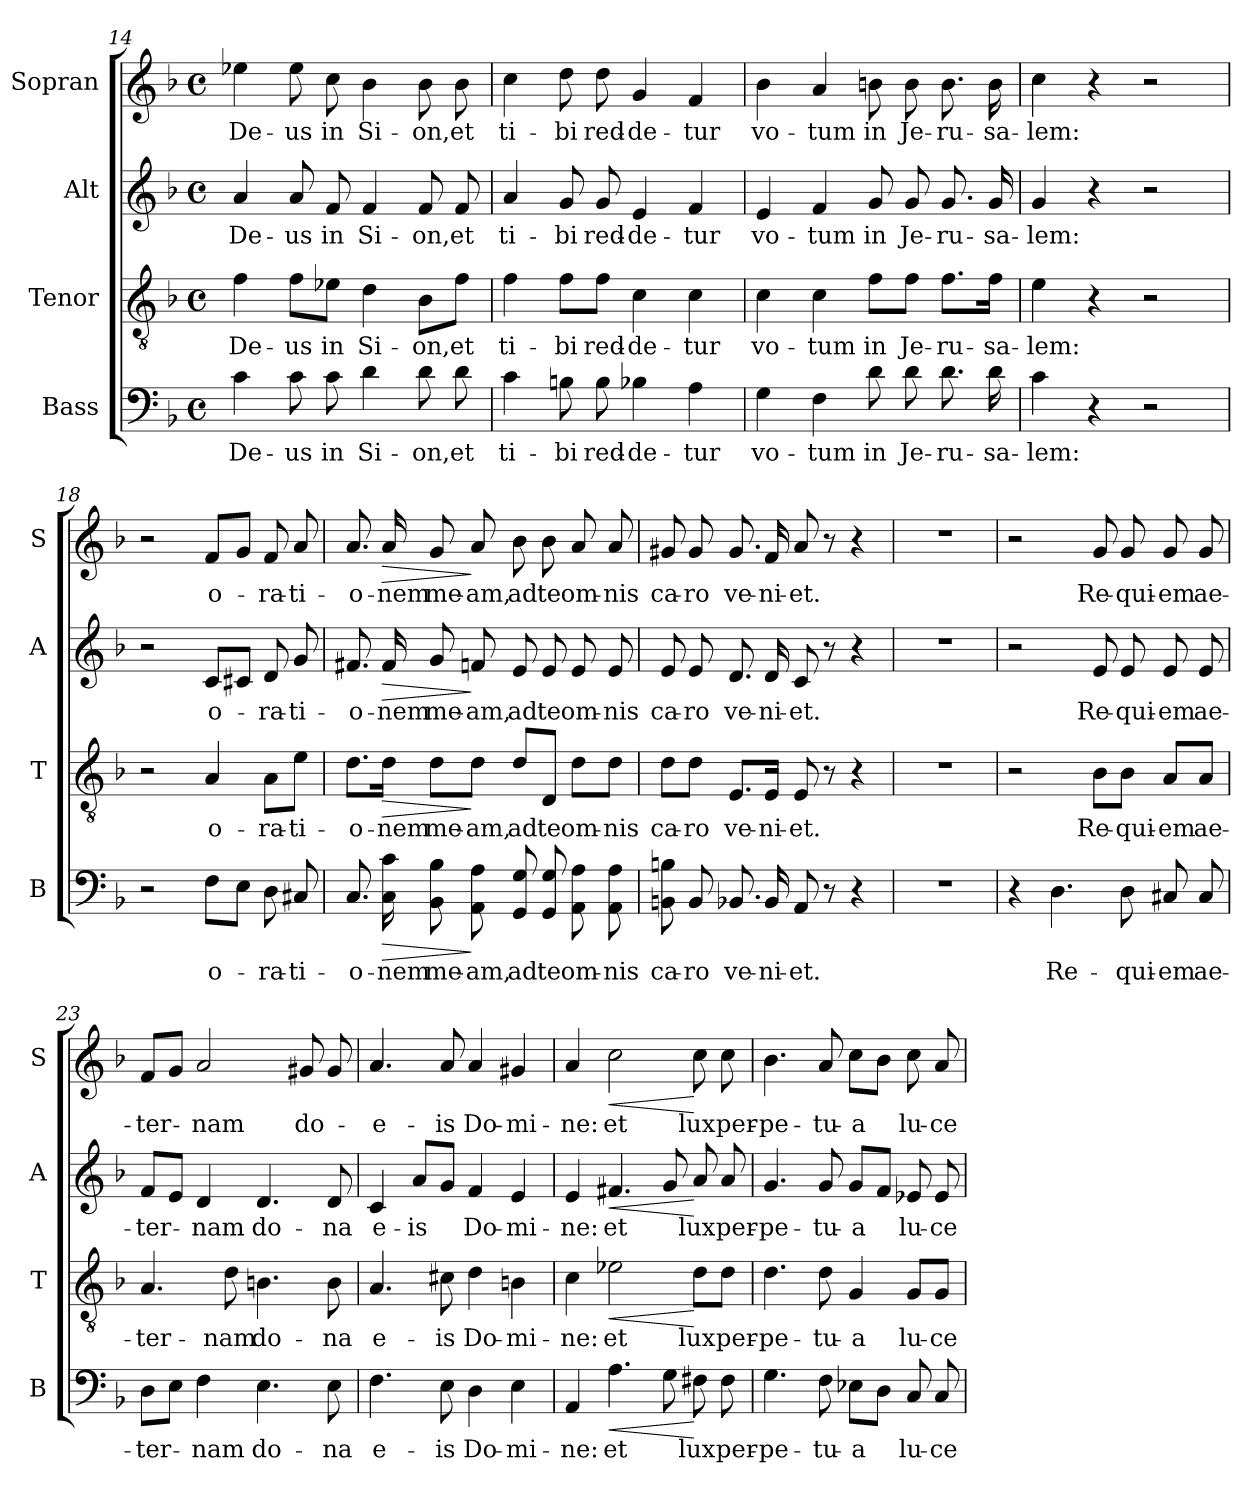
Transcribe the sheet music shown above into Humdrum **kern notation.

**kern	**text	**dynam	**kern	**text	**dynam	**kern	**text	**dynam	**kern	**text	**dynam
*part4	*part4	*part4	*part3	*part3	*part3	*part2	*part2	*part2	*part1	*part1	*part1
*staff4	*staff4	*staff4	*staff3	*staff3	*staff3	*staff2	*staff2	*staff2	*staff1	*staff1	*staff1
*I"Bass	*	*	*I"Tenor	*	*	*I"Alt	*	*	*I"Sopran	*	*
*I'B	*	*	*I'T	*	*	*I'A	*	*	*I'S	*	*
!!LO:LB:g=z
*clefF4	*	*	*clefGv2	*	*	*clefG2	*	*	*clefG2	*	*
*k[b-]	*	*	*k[b-]	*	*	*k[b-]	*	*	*k[b-]	*	*
*F:	*	*	*F:	*	*	*F:	*	*	*F:	*	*
*M4/4	*	*	*M4/4	*	*	*M4/4	*	*	*M4/4	*	*
*met(c)	*	*	*met(c)	*	*	*met(c)	*	*	*met(c)	*	*
=14	=14	=14	=14	=14	=14	=14	=14	=14	=14	=14	=14
!	!LO:LY:b	!	!	!LO:LY:b	!	!	!LO:LY:b	!	!	!LO:LY:b	!
4c\	De-	.	4f\	De-	.	4a/	De-	.	4ee-X\	De-	.
!	!LO:LY:b	!	!	!LO:LY:b	!	!	!LO:LY:b	!	!	!LO:LY:b	!
8c\	-us	.	8f\L	-us	.	8a/	-us	.	8ee-\	-us	.
!	!LO:LY:b	!	!	!LO:LY:b	!	!	!LO:LY:b	!	!	!LO:LY:b	!
8c\	in	.	8e-X\J	in	.	8f/	in	.	8cc\	in	.
!	!LO:LY:b	!	!	!LO:LY:b	!	!	!LO:LY:b	!	!	!LO:LY:b	!
4d\	Si-	.	4d\	Si-	.	4f/	Si-	.	4b-\	Si-	.
!	!LO:LY:b	!	!	!LO:LY:b	!	!	!LO:LY:b	!	!	!LO:LY:b	!
8d\	-on,	.	8B-\L	-on,	.	8f/	-on,	.	8b-\	-on,	.
!	!LO:LY:b	!	!	!LO:LY:b	!	!	!LO:LY:b	!	!	!LO:LY:b	!
8d\	et	.	8f\J	et	.	8f/	et	.	8b-\	et	.
=15	=15	=15	=15	=15	=15	=15	=15	=15	=15	=15	=15
!	!LO:LY:b	!	!	!LO:LY:b	!	!	!LO:LY:b	!	!	!LO:LY:b	!
4c\	ti-	.	4f\	ti-	.	4a/	ti-	.	4cc\	ti-	.
!	!LO:LY:b	!	!	!LO:LY:b	!	!	!LO:LY:b	!	!	!LO:LY:b	!
8Bn\	-bi	.	8f\L	-bi	.	8g/	-bi	.	8dd\	-bi	.
!	!LO:LY:b	!	!	!LO:LY:b	!	!	!LO:LY:b	!	!	!LO:LY:b	!
8B\	red-	.	8f\J	red-	.	8g/	red-	.	8dd\	red-	.
!	!LO:LY:b	!	!	!LO:LY:b	!	!	!LO:LY:b	!	!	!LO:LY:b	!
4B-X\	-de-	.	4c\	-de-	.	4e/	-de-	.	4g/	-de-	.
!	!LO:LY:b	!	!	!LO:LY:b	!	!	!LO:LY:b	!	!	!LO:LY:b	!
4A\	-tur	.	4c\	-tur	.	4f/	-tur	.	4f/	-tur	.
=16	=16	=16	=16	=16	=16	=16	=16	=16	=16	=16	=16
!	!LO:LY:b	!	!	!LO:LY:b	!	!	!LO:LY:b	!	!	!LO:LY:b	!
4G\	vo-	.	4c\	vo-	.	4e/	vo-	.	4b-\	vo-	.
!	!LO:LY:b	!	!	!LO:LY:b	!	!	!LO:LY:b	!	!	!LO:LY:b	!
4F\	-tum	.	4c\	-tum	.	4f/	-tum	.	4a/	-tum	.
!	!LO:LY:b	!	!	!LO:LY:b	!	!	!LO:LY:b	!	!	!LO:LY:b	!
8d\	in	.	8f\L	in	.	8g/	in	.	8bn\	in	.
!	!LO:LY:b	!	!	!LO:LY:b	!	!	!LO:LY:b	!	!	!LO:LY:b	!
8d\	Je-	.	8f\J	Je-	.	8g/	Je-	.	8b\	Je-	.
!	!LO:LY:b	!	!	!LO:LY:b	!	!	!LO:LY:b	!	!	!LO:LY:b	!
8.d\	-ru-	.	8.f\L	-ru-	.	8.g/	-ru-	.	8.b\	-ru-	.
!	!LO:LY:b	!	!	!LO:LY:b	!	!	!LO:LY:b	!	!	!LO:LY:b	!
16d\	-sa-	.	16f\Jk	-sa-	.	16g/	-sa-	.	16b\	-sa-	.
=17	=17	=17	=17	=17	=17	=17	=17	=17	=17	=17	=17
!	!LO:LY:b	!	!	!LO:LY:b	!	!	!LO:LY:b	!	!	!LO:LY:b	!
4c\	-lem:	.	4e\	-lem:	.	4g/	-lem:	.	4cc\	-lem:	.
4r	.	.	4r	.	.	4r	.	.	4r	.	.
2r	.	.	2r	.	.	2r	.	.	2r	.	.
=18	=18	=18	=18	=18	=18	=18	=18	=18	=18	=18	=18
2r	.	.	2r	.	.	2r	.	.	2r	.	.
!	!LO:LY:b	!	!	!LO:LY:b	!	!	!LO:LY:b	!	!	!LO:LY:b	!
8F\L	o-	.	4A/	o-	.	8c/L	o-	.	8f/L	o-	.
8E\J	.	.	.	.	.	8c#X/J	.	.	8g/J	.	.
!	!LO:LY:b	!	!	!LO:LY:b	!	!	!LO:LY:b	!	!	!LO:LY:b	!
8D\	-ra-	.	8A\L	-ra-	.	8d/	-ra-	.	8f/	-ra-	.
!	!LO:LY:b	!	!	!LO:LY:b	!	!	!LO:LY:b	!	!	!LO:LY:b	!
8C#X/	-ti-	.	8e\J	-ti-	.	8g/	-ti-	.	8a/	-ti-	.
!!LO:PB:g=z
=19	=19	=19	=19	=19	=19	=19	=19	=19	=19	=19	=19
!	!LO:LY:b	!	!	!LO:LY:b	!	!	!LO:LY:b	!	!	!LO:LY:b	!
8.C/	-o-	.	8.d\L	-o-	.	8.f#X/	-o-	.	8.a/	-o-	.
!	!LO:LY:b	!LO:HP:b	!	!LO:LY:b	!LO:HP:b	!	!LO:LY:b	!LO:HP:b	!	!LO:LY:b	!LO:HP:b
16C\ 16c\	-nem	>	16d\Jk	-nem	>	16f#/	-nem	>	16a/	-nem	>
!	!LO:LY:b	!	!	!LO:LY:b	!	!	!LO:LY:b	!	!	!LO:LY:b	!
8BB-\ 8B-\	me-	.	8d\L	me-	.	8g/	me-	.	8g/	me-	.
!	!LO:LY:b	!	!	!LO:LY:b	!	!	!LO:LY:b	!	!	!LO:LY:b	!
8AA\ 8A\	-am,	]	8d\J	-am,	]	8fn/	-am,	]	8a/	-am,	]
!	!LO:LY:b	!	!	!LO:LY:b	!	!	!LO:LY:b	!	!	!LO:LY:b	!
8GG/ 8G/	ad	.	8d/L	ad	.	8e/	ad	.	8b-\	ad	.
!	!LO:LY:b	!	!	!LO:LY:b	!	!	!LO:LY:b	!	!	!LO:LY:b	!
8GG/ 8G/	te	.	8D/J	te	.	8e/	te	.	8b-\	te	.
!	!LO:LY:b	!	!	!LO:LY:b	!	!	!LO:LY:b	!	!	!LO:LY:b	!
8AA\ 8A\	om-	.	8d\L	om-	.	8e/	om-	.	8a/	om-	.
!	!LO:LY:b	!	!	!LO:LY:b	!	!	!LO:LY:b	!	!	!LO:LY:b	!
8AA\ 8A\	-nis	.	8d\J	-nis	.	8e/	-nis	.	8a/	-nis	.
=20	=20	=20	=20	=20	=20	=20	=20	=20	=20	=20	=20
!	!LO:LY:b	!	!	!LO:LY:b	!	!	!LO:LY:b	!	!	!LO:LY:b	!
8BBn\ 8Bn\	ca-	.	8d\L	ca-	.	8e/	ca-	.	8g#X/	ca-	.
!	!LO:LY:b	!	!	!LO:LY:b	!	!	!LO:LY:b	!	!	!LO:LY:b	!
8BB/	-ro	.	8d\J	-ro	.	8e/	-ro	.	8g#/	-ro	.
!	!LO:LY:b	!	!	!LO:LY:b	!	!	!LO:LY:b	!	!	!LO:LY:b	!
8.BB-X/	ve-	.	8.E/L	ve-	.	8.d/	ve-	.	8.g#/	ve-	.
!	!LO:LY:b	!	!	!LO:LY:b	!	!	!LO:LY:b	!	!	!LO:LY:b	!
16BB-/	-ni-	.	16E/Jk	-ni-	.	16d/	-ni-	.	16f/	-ni-	.
!	!LO:LY:b	!	!	!LO:LY:b	!	!	!LO:LY:b	!	!	!LO:LY:b	!
8AA/	-et.	.	8E/	-et.	.	8c/	-et.	.	8a/	-et.	.
8r	.	.	8r	.	.	8r	.	.	8r	.	.
4r	.	.	4r	.	.	4r	.	.	4r	.	.
=21	=21	=21	=21	=21	=21	=21	=21	=21	=21	=21	=21
1r	.	.	1r	.	.	1r	.	.	1r	.	.
=22	=22	=22	=22	=22	=22	=22	=22	=22	=22	=22	=22
4r	.	.	2r	.	.	2r	.	.	2r	.	.
!	!LO:LY:b	!	!	!	!	!	!	!	!	!	!
4.D\	Re-	.	.	.	.	.	.	.	.	.	.
!	!	!	!	!LO:LY:b	!	!	!LO:LY:b	!	!	!LO:LY:b	!
.	.	.	8B-\L	Re-	.	8e/	Re-	.	8g/	Re-	.
!	!LO:LY:b	!	!	!LO:LY:b	!	!	!LO:LY:b	!	!	!LO:LY:b	!
8D\	-qui-	.	8B-\J	-qui-	.	8e/	-qui-	.	8g/	-qui-	.
!	!LO:LY:b	!	!	!LO:LY:b	!	!	!LO:LY:b	!	!	!LO:LY:b	!
8C#X/	-em	.	8A/L	-em	.	8e/	-em	.	8g/	-em	.
!	!LO:LY:b	!	!	!LO:LY:b	!	!	!LO:LY:b	!	!	!LO:LY:b	!
8C#/	ae-	.	8A/J	ae-	.	8e/	ae-	.	8g/	ae-	.
!!LO:LB:g=z
=23	=23	=23	=23	=23	=23	=23	=23	=23	=23	=23	=23
!	!LO:LY:b	!	!	!LO:LY:b	!	!	!LO:LY:b	!	!	!LO:LY:b	!
8D\L	-ter-	.	4.A/	-ter-	.	8f/L	-ter-	.	8f/L	-ter-	.
8E\J	.	.	.	.	.	8e/J	.	.	8g/J	.	.
!	!LO:LY:b	!	!	!	!	!	!LO:LY:b	!	!	!LO:LY:b	!
4F\	-nam	.	.	.	.	4d/	-nam	.	2a/	-nam	.
!	!	!	!	!LO:LY:b	!	!	!	!	!	!	!
.	.	.	8d\	-nam	.	.	.	.	.	.	.
!	!LO:LY:b	!	!	!LO:LY:b	!	!	!LO:LY:b	!	!	!	!
4.E\	do-	.	4.Bn\	do-	.	4.d/	do-	.	.	.	.
!	!	!	!	!	!	!	!	!	!	!LO:LY:b	!
.	.	.	.	.	.	.	.	.	8g#X/	do-	.
!	!LO:LY:b	!	!	!LO:LY:b	!	!	!LO:LY:b	!	!	!	!
8E\	-na	.	8B\	-na	.	8d/	-na	.	8g#/	.	.
=24	=24	=24	=24	=24	=24	=24	=24	=24	=24	=24	=24
!	!LO:LY:b	!	!	!LO:LY:b	!	!	!LO:LY:b	!	!	!LO:LY:b	!
4.F\	e-	.	4.A/	e-	.	4c/	e-	.	4.a/	-e-	.
!	!	!	!	!	!	!	!LO:LY:b	!	!	!	!
.	.	.	.	.	.	8a/L	-is	.	.	.	.
!	!LO:LY:b	!	!	!LO:LY:b	!	!	!	!	!	!LO:LY:b	!
8E\	-is	.	8c#X\	-is	.	8g/J	.	.	8a/	-is	.
!	!LO:LY:b	!	!	!LO:LY:b	!	!	!LO:LY:b	!	!	!LO:LY:b	!
4D\	Do-	.	4d\	Do-	.	4f/	Do-	.	4a/	Do-	.
!	!LO:LY:b	!	!	!LO:LY:b	!	!	!LO:LY:b	!	!	!LO:LY:b	!
4E\	-mi-	.	4Bn\	-mi-	.	4e/	-mi-	.	4g#X/	-mi-	.
=25	=25	=25	=25	=25	=25	=25	=25	=25	=25	=25	=25
!	!LO:LY:b	!	!	!LO:LY:b	!	!	!LO:LY:b	!	!	!LO:LY:b	!
4AA/	-ne:	.	4c\	-ne:	.	4e/	-ne:	.	4a/	-ne:	.
!	!LO:LY:b	!LO:HP:b	!	!LO:LY:b	!LO:HP:b	!	!LO:LY:b	!LO:HP:b	!	!LO:LY:b	!LO:HP:b
4.A\	et	<	2e-X\	et	<	4.f#X/	et	<	2cc\	et	<
8G\	.	.	.	.	.	8g/	.	.	.	.	.
!	!LO:LY:b	!	!	!LO:LY:b	!	!	!LO:LY:b	!	!	!LO:LY:b	!
8F#X\	lux	[	8d\L	lux	[	8a/	lux	[	8cc\	lux	[
!	!LO:LY:b	!	!	!LO:LY:b	!	!	!LO:LY:b	!	!	!LO:LY:b	!
8F#\	per-	.	8d\J	per-	.	8a/	per-	.	8cc\	per-	.
=26	=26	=26	=26	=26	=26	=26	=26	=26	=26	=26	=26
!	!LO:LY:b	!	!	!LO:LY:b	!	!	!LO:LY:b	!	!	!LO:LY:b	!
4.G\	-pe-	.	4.d\	-pe-	.	4.g/	-pe-	.	4.b-\	-pe-	.
!	!LO:LY:b	!	!	!LO:LY:b	!	!	!LO:LY:b	!	!	!LO:LY:b	!
8F\	-tu-	.	8d\	-tu-	.	8g/	-tu-	.	8a/	-tu-	.
!	!LO:LY:b	!	!	!LO:LY:b	!	!	!LO:LY:b	!	!	!LO:LY:b	!
8E-X\L	-a	.	4G/	-a	.	8g/L	-a	.	8cc\L	-a	.
8D\J	.	.	.	.	.	8f/J	.	.	8b-\J	.	.
!	!LO:LY:b	!	!	!LO:LY:b	!	!	!LO:LY:b	!	!	!LO:LY:b	!
8C/	lu-	.	8G/L	lu-	.	8e-X/	lu-	.	8cc\	lu-	.
!	!LO:LY:b	!	!	!LO:LY:b	!	!	!LO:LY:b	!	!	!LO:LY:b	!
8C/	-ce-	.	8G/J	-ce-	.	8e-/	-ce-	.	8a/	-ce-	.
=	=	=	=	=	=	=	=	=	=	=	=
*-	*-	*-	*-	*-	*-	*-	*-	*-	*-	*-	*-
